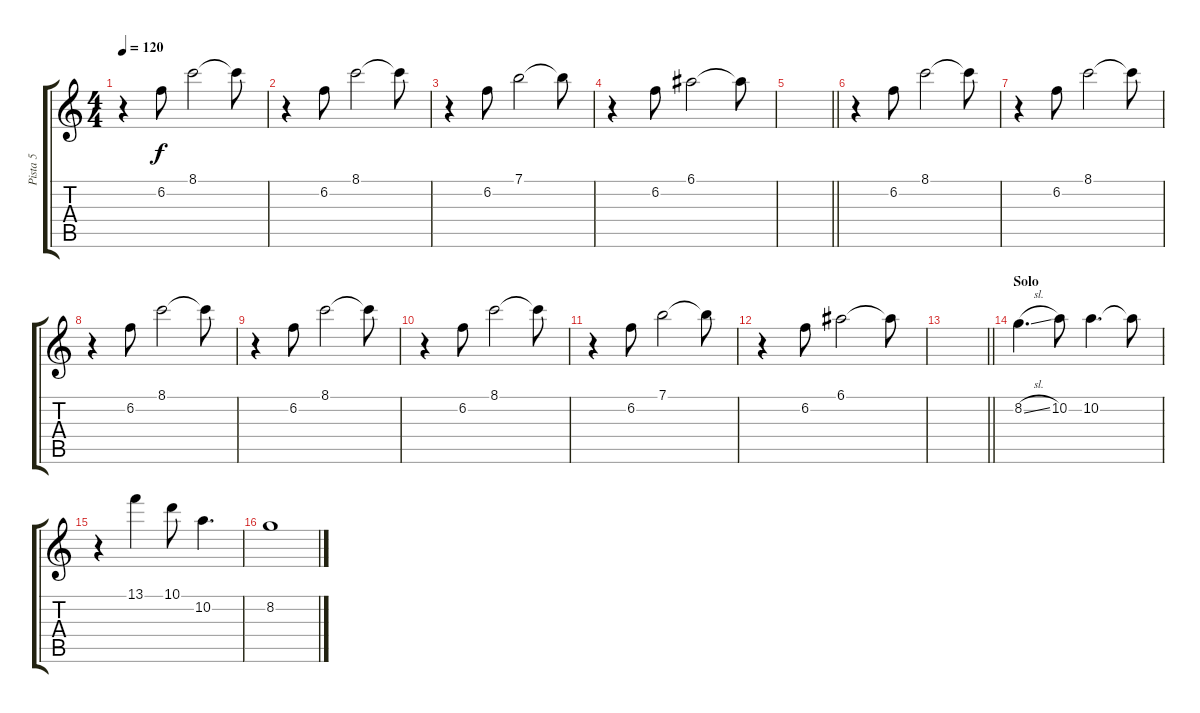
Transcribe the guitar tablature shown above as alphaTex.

\track ("Pista 5" "Pista 5") {instrument electricguitarclean}
\staff {score tabs}
\tuning (E4 B3 G3 D3 A2 E2) {hide}
\ts (4 4)
\tempo 120
\clef g2
\ks c
r.4{dy f} 6.2.8 8.1.2 8.1{t}.8 |
r.4 6.2.8 8.1.2 8.1{t}.8 |
r.4 6.2.8 7.1.2 7.1{t}.8 |
r.4 6.2.8 6.1.2 6.1{t}.8 |
\barLineRight lightlight
|
r.4 6.2.8 8.1.2 8.1{t}.8 |
r.4 6.2.8 8.1.2 8.1{t}.8 |
r.4 6.2.8 8.1.2 8.1{t}.8 |
r.4 6.2.8 8.1.2 8.1{t}.8 |
r.4 6.2.8 8.1.2 8.1{t}.8 |
r.4 6.2.8 7.1.2 7.1{t}.8 |
r.4 6.2.8 6.1.2 6.1{t}.8 |
\barLineRight lightlight
|
\section ("" "Solo")
8.2{sl}.4{d volume 14} 10.2.8 10.2.4{d} 10.2{t}.8 |
r.4 13.1.4 10.1.8 10.2.4{d} |
8.2.1
